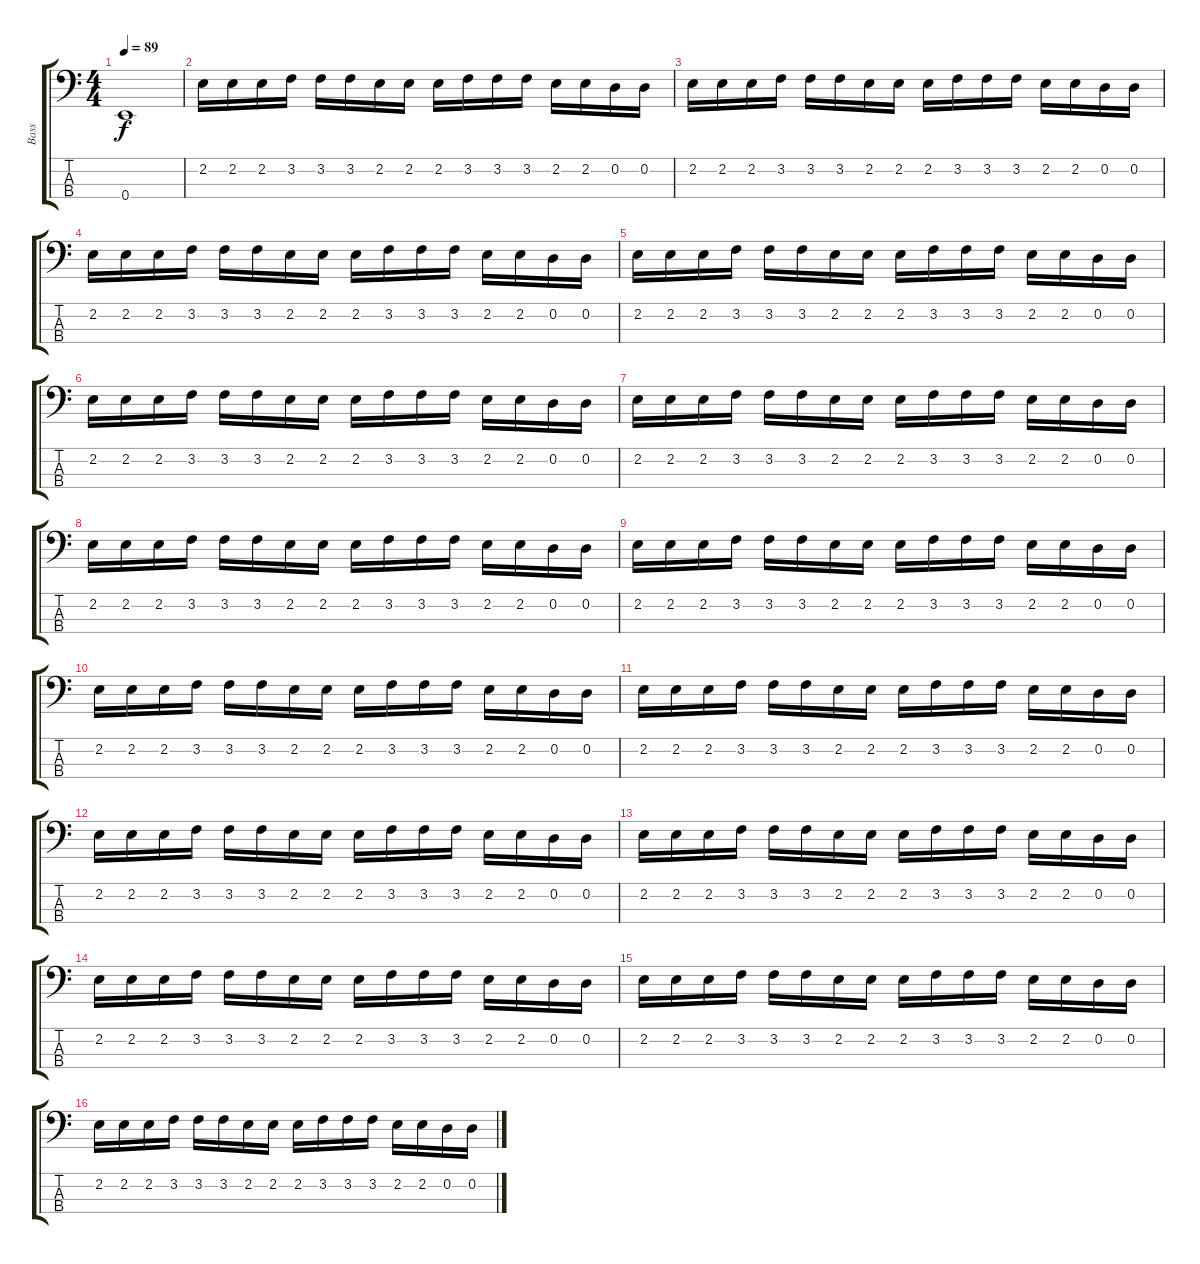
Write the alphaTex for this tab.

\track ("Bass" "Bass") {instrument electricbasspick}
\staff {score tabs}
\tuning (G2 D2 A1 E1) {hide}
\ts (4 4)
\tempo 89
\clef f4
\ks c
0.4.1{dy f} |
2.2.16 2.2.16 2.2.16 3.2.16 3.2.16 3.2.16 2.2.16 2.2.16 2.2.16 3.2.16 3.2.16 3.2.16 2.2.16 2.2.16 0.2.16 0.2.16 |
2.2.16 2.2.16 2.2.16 3.2.16 3.2.16 3.2.16 2.2.16 2.2.16 2.2.16 3.2.16 3.2.16 3.2.16 2.2.16 2.2.16 0.2.16 0.2.16 |
2.2.16 2.2.16 2.2.16 3.2.16 3.2.16 3.2.16 2.2.16 2.2.16 2.2.16 3.2.16 3.2.16 3.2.16 2.2.16 2.2.16 0.2.16 0.2.16 |
2.2.16 2.2.16 2.2.16 3.2.16 3.2.16 3.2.16 2.2.16 2.2.16 2.2.16 3.2.16 3.2.16 3.2.16 2.2.16 2.2.16 0.2.16 0.2.16 |
2.2.16 2.2.16 2.2.16 3.2.16 3.2.16 3.2.16 2.2.16 2.2.16 2.2.16 3.2.16 3.2.16 3.2.16 2.2.16 2.2.16 0.2.16 0.2.16 |
2.2.16 2.2.16 2.2.16 3.2.16 3.2.16 3.2.16 2.2.16 2.2.16 2.2.16 3.2.16 3.2.16 3.2.16 2.2.16 2.2.16 0.2.16 0.2.16 |
2.2.16 2.2.16 2.2.16 3.2.16 3.2.16 3.2.16 2.2.16 2.2.16 2.2.16 3.2.16 3.2.16 3.2.16 2.2.16 2.2.16 0.2.16 0.2.16 |
2.2.16 2.2.16 2.2.16 3.2.16 3.2.16 3.2.16 2.2.16 2.2.16 2.2.16 3.2.16 3.2.16 3.2.16 2.2.16 2.2.16 0.2.16 0.2.16 |
2.2.16 2.2.16 2.2.16 3.2.16 3.2.16 3.2.16 2.2.16 2.2.16 2.2.16 3.2.16 3.2.16 3.2.16 2.2.16 2.2.16 0.2.16 0.2.16 |
2.2.16 2.2.16 2.2.16 3.2.16 3.2.16 3.2.16 2.2.16 2.2.16 2.2.16 3.2.16 3.2.16 3.2.16 2.2.16 2.2.16 0.2.16 0.2.16 |
2.2.16 2.2.16 2.2.16 3.2.16 3.2.16 3.2.16 2.2.16 2.2.16 2.2.16 3.2.16 3.2.16 3.2.16 2.2.16 2.2.16 0.2.16 0.2.16 |
2.2.16 2.2.16 2.2.16 3.2.16 3.2.16 3.2.16 2.2.16 2.2.16 2.2.16 3.2.16 3.2.16 3.2.16 2.2.16 2.2.16 0.2.16 0.2.16 |
2.2.16 2.2.16 2.2.16 3.2.16 3.2.16 3.2.16 2.2.16 2.2.16 2.2.16 3.2.16 3.2.16 3.2.16 2.2.16 2.2.16 0.2.16 0.2.16 |
2.2.16 2.2.16 2.2.16 3.2.16 3.2.16 3.2.16 2.2.16 2.2.16 2.2.16 3.2.16 3.2.16 3.2.16 2.2.16 2.2.16 0.2.16 0.2.16 |
2.2.16 2.2.16 2.2.16 3.2.16 3.2.16 3.2.16 2.2.16 2.2.16 2.2.16 3.2.16 3.2.16 3.2.16 2.2.16 2.2.16 0.2.16 0.2.16
